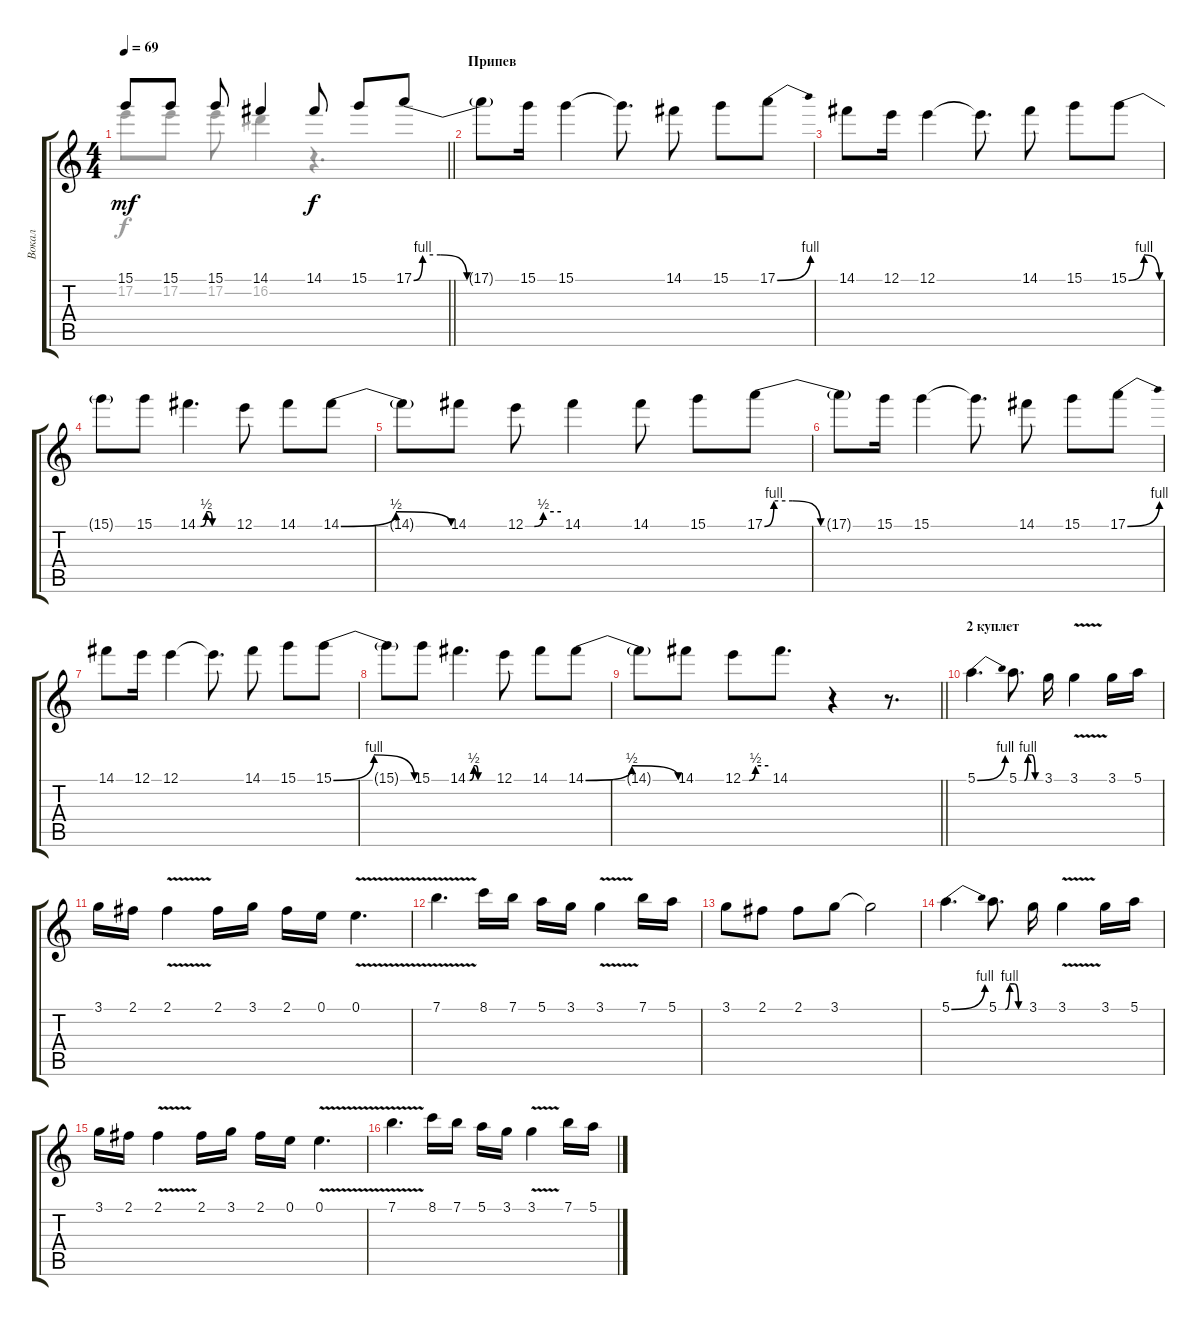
\track ("Вокал" "Вокал") {instrument electricguitarjazz}
\staff {score tabs}
\tuning (E4 B3 G3 D3 A2 E2) {hide}
\voice
\ts (4 4)
\tempo 69
\clef g2
\barLineRight lightlight
\ks c
15.1.8{dy mf} 15.1.8 15.1.8 14.1.4 14.1.8{dy f instrument distortionguitar} 15.1.8 17.1{be (custom 0 0 5 4 15 4 30 0 60 0)}.8 |
\section ("" "Припев")
17.1{t}.8 15.1.16 15.1.4 15.1{t}.8{d} 14.1.8 15.1.8 17.1{be (bend 0 0 60 4)}.8 |
14.1.8 12.1.16 12.1.4 12.1{t}.8{d} 14.1.8 15.1.8 15.1{be (bendrelease 0 0 5 4 45 4 60 0)}.8 |
15.1{t}.8 15.1.8 14.1{be (custom 0 0 5 0 15 2 20 2 25 0 30 0 60 0)}.4{d} 12.1.8 14.1.8 14.1{be (bendrelease 0 0 5 2 45 2 60 0)}.8 |
14.1{t}.8 14.1.8 12.1{be (custom 0 0 15 0 30 2 60 2)}.8 14.1.4 14.1.8 15.1.8 17.1{be (custom 0 0 5 4 15 4 30 0 60 0)}.8 |
17.1{t}.8 15.1.16 15.1.4 15.1{t}.8{d} 14.1.8 15.1.8 17.1{be (bend 0 0 60 4)}.8 |
14.1.8 12.1.16 12.1.4 12.1{t}.8{d} 14.1.8 15.1.8 15.1{be (bendrelease 0 0 5 4 45 4 60 0)}.8 |
15.1{t}.8 15.1.8 14.1{be (custom 0 0 5 0 15 2 20 2 25 0 30 0 60 0)}.4{d} 12.1.8 14.1.8 14.1{be (bendrelease 0 0 5 2 45 2 60 0)}.8 |
\barLineRight lightlight
14.1{t}.8 14.1.8 12.1{be (custom 0 0 15 0 30 2 60 2)}.8 14.1.8{d} r.4 r.8{d} |
\section ("" "2 куплет")
5.1{be (bend 0 0 60 4)}.4{d instrument electricguitarjazz} 5.1{be (custom 0 0 15 0 25 4 35 4 45 0 60 0)}.8{d} 3.1.16 3.1{v}.4 3.1.16 5.1.16 |
3.1.16 2.1.16 2.1{v}.4 2.1.16 3.1.16 2.1.16 0.1.16 0.1{v}.4{d} |
7.1{v}.4{d} 8.1.16 7.1.16 5.1.16 3.1.16 3.1{v}.4 7.1.16 5.1.16 |
3.1.8 2.1.8 2.1.8 3.1.8 3.1{t}.2 |
5.1{be (bend 0 0 60 4)}.4{d} 5.1{be (custom 0 0 15 0 25 4 35 4 45 0 60 0)}.8{d} 3.1.16 3.1{v}.4 3.1.16 5.1.16 |
3.1.16 2.1.16 2.1{v}.4 2.1.16 3.1.16 2.1.16 0.1.16 0.1{v}.4{d} |
7.1{v}.4{d} 8.1.16 7.1.16 5.1.16 3.1.16 3.1{v}.4 7.1.16 5.1.16
\voice
\clef g2
\ottava regular
\simile none
\barLineRight lightlight
\ks c
17.2.8{dy f} 17.2.8 17.2.8 16.2.4 r.4{d} |
|
|
|
|
|
|
|
\barLineRight lightlight
|
|
|
|
|
|
|
